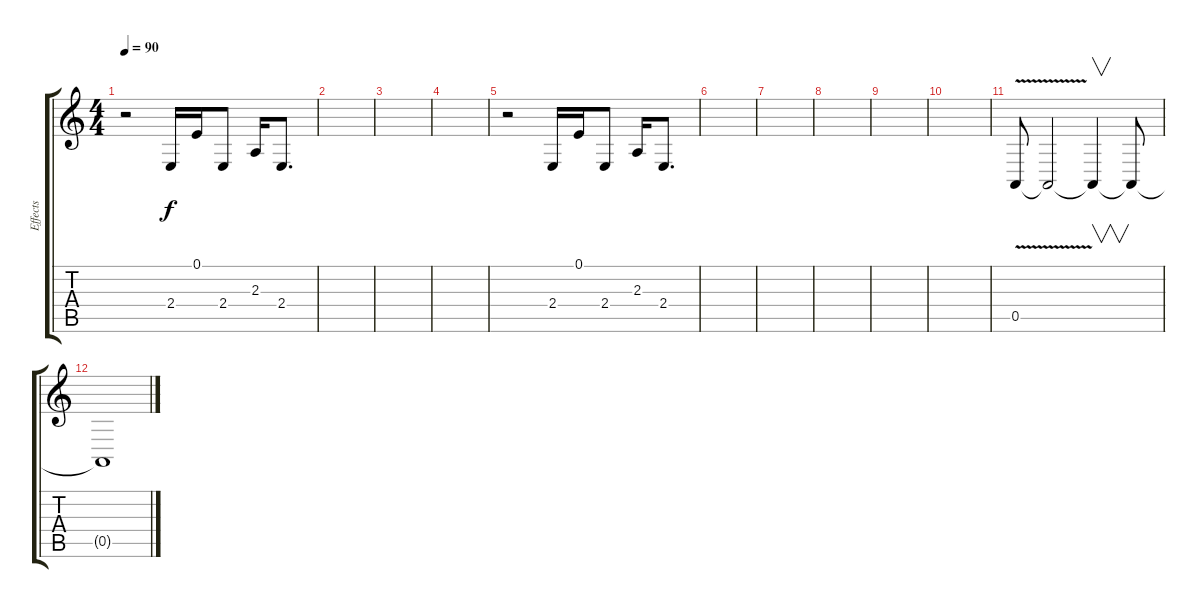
\track ("Effects" "Effects") {instrument lead2sawtooth}
\staff {score tabs}
\tuning (E4 B3 G3 D3 A2 E2) {hide}
\ts (4 4)
\tempo 90
\clef g2
\ks c
r.2{dy f} 2.4.16 0.1.16 2.4.8 2.3.16 2.4.8{d} |
|
|
|
r.2 2.4.16 0.1.16 2.4.8 2.3.16 2.4.8{d} |
|
|
|
|
|
0.5{v}.8{instrument whistle} 0.5{t}.2 0.5{t}.4{v} 0.5{t}.8 |
0.5{t}.1
